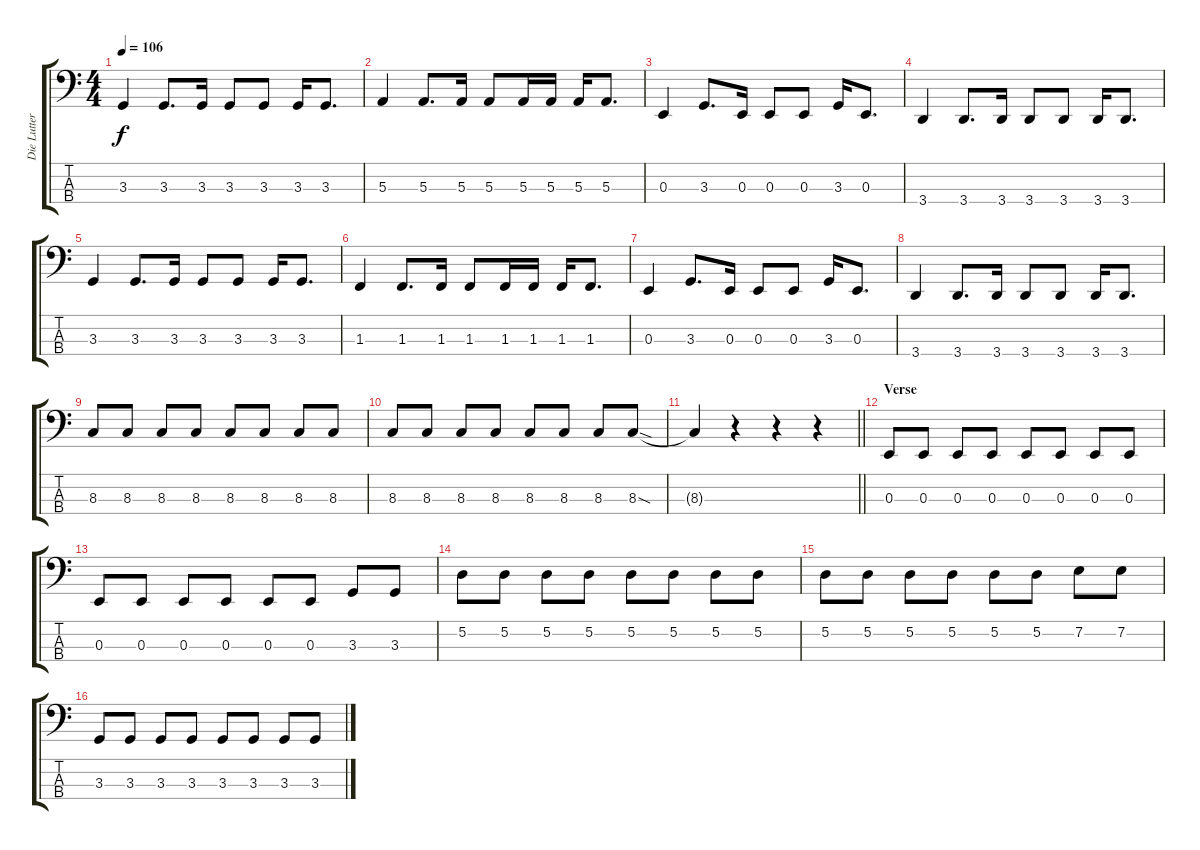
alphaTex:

\track ("Die Lutter" "Die Lutter") {instrument electricbasspick}
\staff {score tabs}
\tuning (D2 A1 E1 B0) {hide}
\ts (4 4)
\tempo 106
\clef f4
\ks c
3.3.4{dy f} 3.3.8{d} 3.3.16 3.3.8 3.3.8 3.3.16 3.3.8{d} |
5.3.4 5.3.8{d} 5.3.16 5.3.8 5.3.16 5.3.16 5.3.16 5.3.8{d} |
0.3.4 3.3.8{d} 0.3.16 0.3.8 0.3.8 3.3.16 0.3.8{d} |
3.4.4 3.4.8{d} 3.4.16 3.4.8 3.4.8 3.4.16 3.4.8{d} |
3.3.4 3.3.8{d} 3.3.16 3.3.8 3.3.8 3.3.16 3.3.8{d} |
1.3.4 1.3.8{d} 1.3.16 1.3.8 1.3.16 1.3.16 1.3.16 1.3.8{d} |
0.3.4 3.3.8{d} 0.3.16 0.3.8 0.3.8 3.3.16 0.3.8{d} |
3.4.4 3.4.8{d} 3.4.16 3.4.8 3.4.8 3.4.16 3.4.8{d} |
8.3.8 8.3.8 8.3.8 8.3.8 8.3.8 8.3.8 8.3.8 8.3.8 |
8.3.8 8.3.8 8.3.8 8.3.8 8.3.8 8.3.8 8.3.8 8.3{sod}.8 |
\barLineRight lightlight
8.3{t}.4 r.4 r.4 r.4 |
\section ("" "Verse")
0.3.8 0.3.8 0.3.8 0.3.8 0.3.8 0.3.8 0.3.8 0.3.8 |
0.3.8 0.3.8 0.3.8 0.3.8 0.3.8 0.3.8 3.3.8 3.3.8 |
5.2.8 5.2.8 5.2.8 5.2.8 5.2.8 5.2.8 5.2.8 5.2.8 |
5.2.8 5.2.8 5.2.8 5.2.8 5.2.8 5.2.8 7.2.8 7.2.8 |
3.3.8 3.3.8 3.3.8 3.3.8 3.3.8 3.3.8 3.3.8 3.3.8
